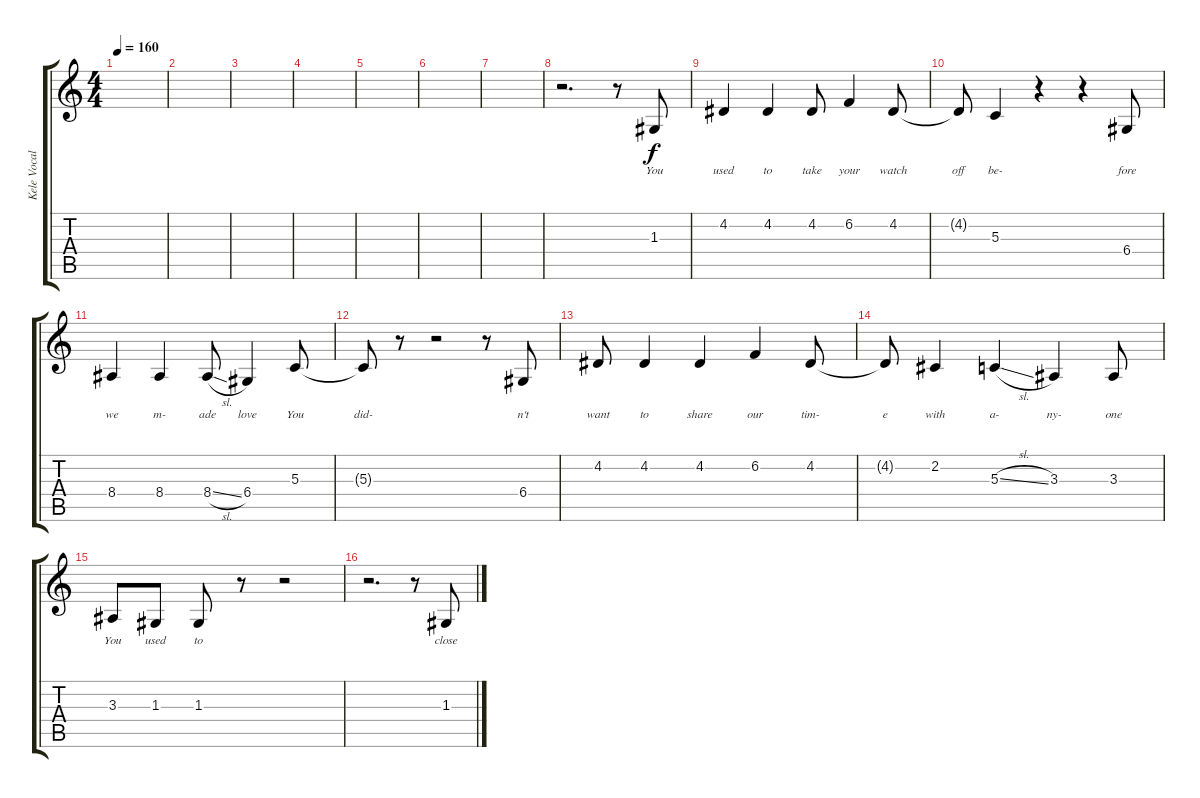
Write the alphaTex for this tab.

\track ("Kele Vocals #1" "Kele Vocal") {instrument oboe}
\staff {score tabs}
\tuning (E4 B3 G3 D3 A2 E2) {hide}
\ts (4 4)
\tempo 160
\clef g2
\ks c
|
|
|
|
|
|
|
r.2{d} r.8 1.3.8{lyrics (0 "You") lyrics (1 "") lyrics (2 "") lyrics (3 "") lyrics (4 "")} |
4.2.4{lyrics (0 "used") lyrics (1 "") lyrics (2 "") lyrics (3 "") lyrics (4 "")} 4.2.4{lyrics (0 "to") lyrics (1 "") lyrics (2 "") lyrics (3 "") lyrics (4 "")} 4.2.8{lyrics (0 "take") lyrics (1 "") lyrics (2 "") lyrics (3 "") lyrics (4 "")} 6.2.4{lyrics (0 "your") lyrics (1 "") lyrics (2 "") lyrics (3 "") lyrics (4 "")} 4.2.8{lyrics (0 "watch") lyrics (1 "") lyrics (2 "") lyrics (3 "") lyrics (4 "")} |
4.2{t}.8{lyrics (0 "off") lyrics (1 "") lyrics (2 "") lyrics (3 "") lyrics (4 "")} 5.3.4{lyrics (0 "be-") lyrics (1 "") lyrics (2 "") lyrics (3 "") lyrics (4 "")} r.4 r.4 6.4.8{lyrics (0 "fore") lyrics (1 "") lyrics (2 "") lyrics (3 "") lyrics (4 "")} |
8.4.4{lyrics (0 "we") lyrics (1 "") lyrics (2 "") lyrics (3 "") lyrics (4 "")} 8.4.4{lyrics (0 "m-") lyrics (1 "") lyrics (2 "") lyrics (3 "") lyrics (4 "")} 8.4{sl}.8{lyrics (0 "ade") lyrics (1 "") lyrics (2 "") lyrics (3 "") lyrics (4 "")} 6.4.4{lyrics (0 "love") lyrics (1 "") lyrics (2 "") lyrics (3 "") lyrics (4 "")} 5.3.8{lyrics (0 "You") lyrics (1 "") lyrics (2 "") lyrics (3 "") lyrics (4 "")} |
5.3{t}.8{lyrics (0 "did-") lyrics (1 "") lyrics (2 "") lyrics (3 "") lyrics (4 "")} r.8 r.2 r.8 6.4.8{lyrics (0 "n't") lyrics (1 "") lyrics (2 "") lyrics (3 "") lyrics (4 "")} |
4.2.8{lyrics (0 "want") lyrics (1 "") lyrics (2 "") lyrics (3 "") lyrics (4 "")} 4.2.4{lyrics (0 "to") lyrics (1 "") lyrics (2 "") lyrics (3 "") lyrics (4 "")} 4.2.4{lyrics (0 "share") lyrics (1 "") lyrics (2 "") lyrics (3 "") lyrics (4 "")} 6.2.4{lyrics (0 "our") lyrics (1 "") lyrics (2 "") lyrics (3 "") lyrics (4 "")} 4.2.8{lyrics (0 "tim-") lyrics (1 "") lyrics (2 "") lyrics (3 "") lyrics (4 "")} |
4.2{t}.8{lyrics (0 "e") lyrics (1 "") lyrics (2 "") lyrics (3 "") lyrics (4 "")} 2.2.4{lyrics (0 "with") lyrics (1 "") lyrics (2 "") lyrics (3 "") lyrics (4 "")} 5.3{sl}.4{lyrics (0 "a-") lyrics (1 "") lyrics (2 "") lyrics (3 "") lyrics (4 "")} 3.3.4{lyrics (0 "ny-") lyrics (1 "") lyrics (2 "") lyrics (3 "") lyrics (4 "")} 3.3.8{lyrics (0 "one") lyrics (1 "") lyrics (2 "") lyrics (3 "") lyrics (4 "")} |
3.3.8{lyrics (0 "You") lyrics (1 "") lyrics (2 "") lyrics (3 "") lyrics (4 "")} 1.3.8{lyrics (0 "used") lyrics (1 "") lyrics (2 "") lyrics (3 "") lyrics (4 "")} 1.3.8{lyrics (0 "to") lyrics (1 "") lyrics (2 "") lyrics (3 "") lyrics (4 "")} r.8 r.2 |
r.2{d} r.8 1.3.8{lyrics (0 "close") lyrics (1 "") lyrics (2 "") lyrics (3 "") lyrics (4 "")}
